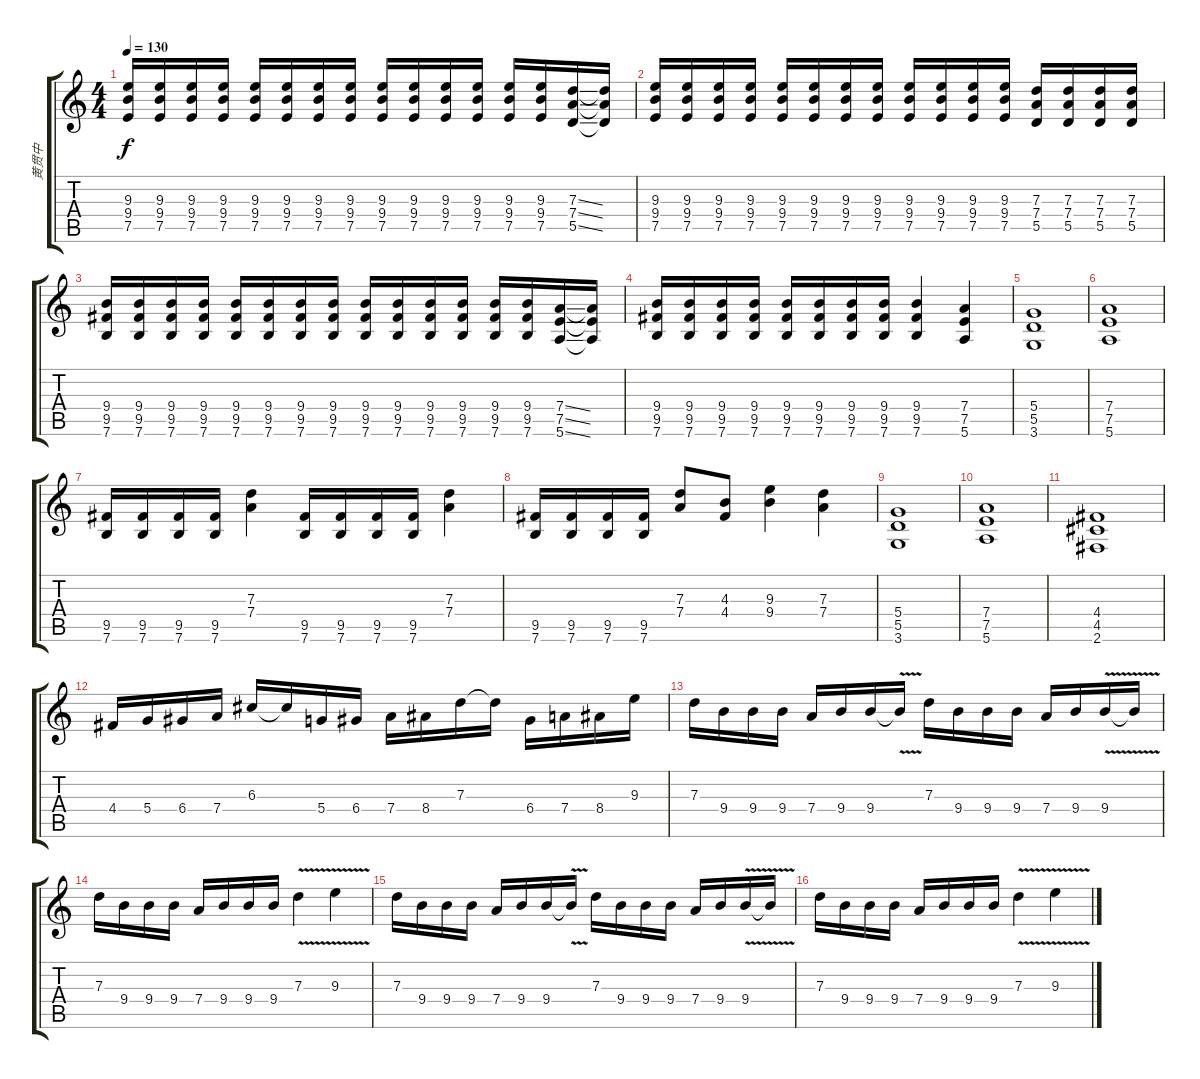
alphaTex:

\track ("黄贯中" "黄贯中") {instrument distortionguitar}
\staff {score tabs}
\tuning (E4 B3 G3 D3 A2 E2) {hide}
\ts (4 4)
\tempo 130
\clef g2
\ks c
(9.3 9.4 7.5).16{dy f} (9.3 9.4 7.5).16 (9.3 9.4 7.5).16 (9.3 9.4 7.5).16 (9.3 9.4 7.5).16 (9.3 9.4 7.5).16 (9.3 9.4 7.5).16 (9.3 9.4 7.5).16 (9.3 9.4 7.5).16 (9.3 9.4 7.5).16 (9.3 9.4 7.5).16 (9.3 9.4 7.5).16 (9.3 9.4 7.5).16 (9.3 9.4 7.5).16 (7.3{ss} 7.4{ss} 5.5{ss}).16 (7.3{t} 7.4{t} 5.5{t}).16 |
(9.3 9.4 7.5).16 (9.3 9.4 7.5).16 (9.3 9.4 7.5).16 (9.3 9.4 7.5).16 (9.3 9.4 7.5).16 (9.3 9.4 7.5).16 (9.3 9.4 7.5).16 (9.3 9.4 7.5).16 (9.3 9.4 7.5).16 (9.3 9.4 7.5).16 (9.3 9.4 7.5).16 (9.3 9.4 7.5).16 (7.3 7.4 5.5).16 (7.3 7.4 5.5).16 (7.3 7.4 5.5).16 (7.3 7.4 5.5).16 |
(9.4 9.5 7.6).16 (9.4 9.5 7.6).16 (9.4 9.5 7.6).16 (9.4 9.5 7.6).16 (9.4 9.5 7.6).16 (9.4 9.5 7.6).16 (9.4 9.5 7.6).16 (9.4 9.5 7.6).16 (9.4 9.5 7.6).16 (9.4 9.5 7.6).16 (9.4 9.5 7.6).16 (9.4 9.5 7.6).16 (9.4 9.5 7.6).16 (9.4 9.5 7.6).16 (7.4{ss} 7.5{ss} 5.6{ss}).16 (7.4{t} 7.5{t} 5.6{t}).16 |
(9.4 9.5 7.6).16 (9.4 9.5 7.6).16 (9.4 9.5 7.6).16 (9.4 9.5 7.6).16 (9.4 9.5 7.6).16 (9.4 9.5 7.6).16 (9.4 9.5 7.6).16 (9.4 9.5 7.6).16 (9.4 9.5 7.6).4 (7.4 7.5 5.6).4 |
(5.4 5.5 3.6).1 |
(7.4 7.5 5.6).1 |
(9.5 7.6).16 (9.5 7.6).16 (9.5 7.6).16 (9.5 7.6).16 (7.3 7.4).4 (9.5 7.6).16 (9.5 7.6).16 (9.5 7.6).16 (9.5 7.6).16 (7.3 7.4).4 |
(9.5 7.6).16 (9.5 7.6).16 (9.5 7.6).16 (9.5 7.6).16 (7.3 7.4).8 (4.3 4.4).8 (9.3 9.4).4 (7.3 7.4).4 |
(5.4 5.5 3.6).1 |
(7.4 7.5 5.6).1 |
(4.4 4.5 2.6).1 |
4.4.16 5.4.16 6.4.16 7.4.16 6.3.16 6.3{t}.16 5.4.16 6.4.16 7.4.16 8.4.16 7.3.16 7.3{t}.16 6.4.16 7.4.16 8.4.16 9.3.16 |
7.3.16 9.4.16 9.4.16 9.4.16 7.4.16 9.4.16 9.4.16 9.4{v t}.16 7.3.16 9.4.16 9.4.16 9.4.16 7.4.16 9.4.16 9.4{v}.16 9.4{t}.16 |
7.3.16 9.4.16 9.4.16 9.4.16 7.4.16 9.4.16 9.4.16 9.4.16 7.3{v}.4 9.3{v}.4 |
7.3.16 9.4.16 9.4.16 9.4.16 7.4.16 9.4.16 9.4.16 9.4{v t}.16 7.3.16 9.4.16 9.4.16 9.4.16 7.4.16 9.4.16 9.4{v}.16 9.4{t}.16 |
7.3.16 9.4.16 9.4.16 9.4.16 7.4.16 9.4.16 9.4.16 9.4.16 7.3{v}.4 9.3{v}.4
